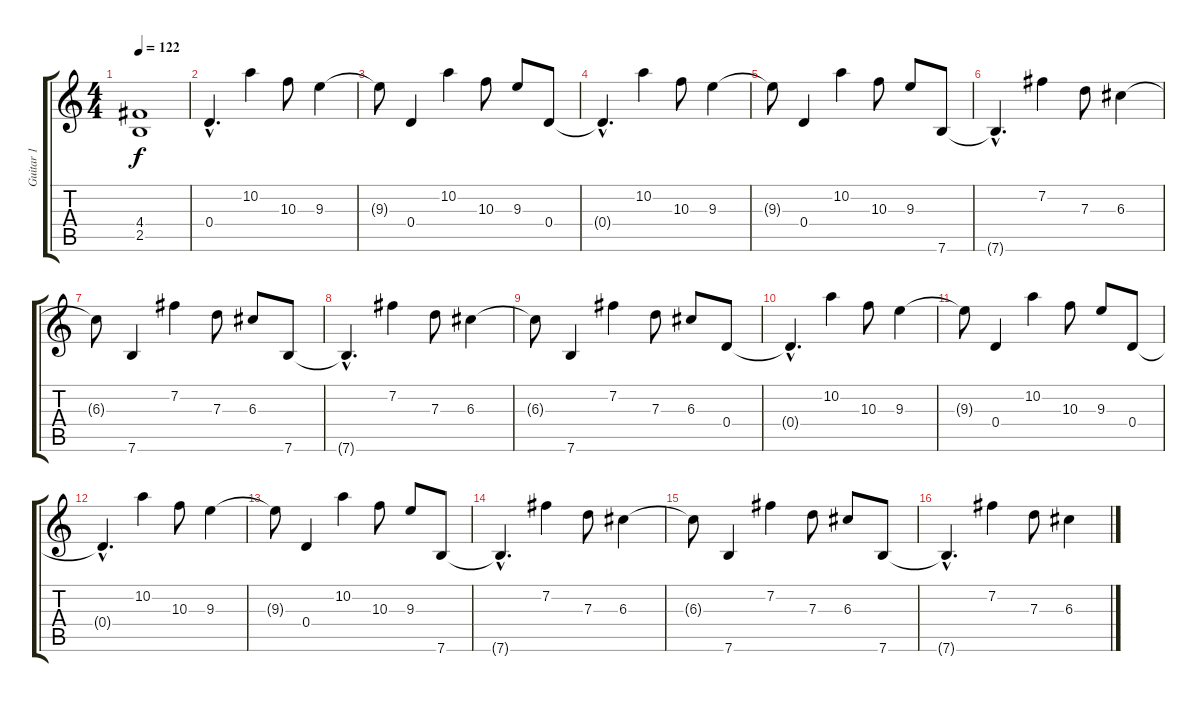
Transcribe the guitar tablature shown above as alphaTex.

\track ("Guitar 1" "Guitar 1") {instrument overdrivenguitar}
\staff {score tabs}
\tuning (E4 B3 G3 D3 A2 E2) {hide}
\ts (4 4)
\tempo 122
\clef g2
\ks c
(4.4{t} 2.5{t}).1{dy f} |
0.4{hac}.4{d volume 13 balance 8} 10.2.4 10.3.8 9.3.4 |
9.3{t}.8 0.4.4 10.2.4 10.3.8 9.3.8 0.4.8 |
0.4{hac t}.4{d volume 13 balance 8} 10.2.4 10.3.8 9.3.4 |
9.3{t}.8 0.4.4 10.2.4 10.3.8 9.3.8 7.6.8 |
7.6{hac t}.4{d volume 13 balance 8} 7.2.4 7.3.8 6.3.4 |
6.3{t}.8 7.6.4 7.2.4 7.3.8 6.3.8 7.6.8 |
7.6{hac t}.4{d volume 13 balance 8} 7.2.4 7.3.8 6.3.4 |
6.3{t}.8 7.6.4 7.2.4 7.3.8 6.3.8 0.4.8 |
0.4{hac t}.4{d volume 13 balance 8} 10.2.4 10.3.8 9.3.4 |
9.3{t}.8 0.4.4 10.2.4 10.3.8 9.3.8 0.4.8 |
0.4{hac t}.4{d volume 13 balance 8} 10.2.4 10.3.8 9.3.4 |
9.3{t}.8 0.4.4 10.2.4 10.3.8 9.3.8 7.6.8 |
7.6{hac t}.4{d volume 13 balance 8} 7.2.4 7.3.8 6.3.4 |
6.3{t}.8 7.6.4 7.2.4 7.3.8 6.3.8 7.6.8 |
7.6{hac t}.4{d volume 13 balance 8} 7.2.4 7.3.8 6.3.4
